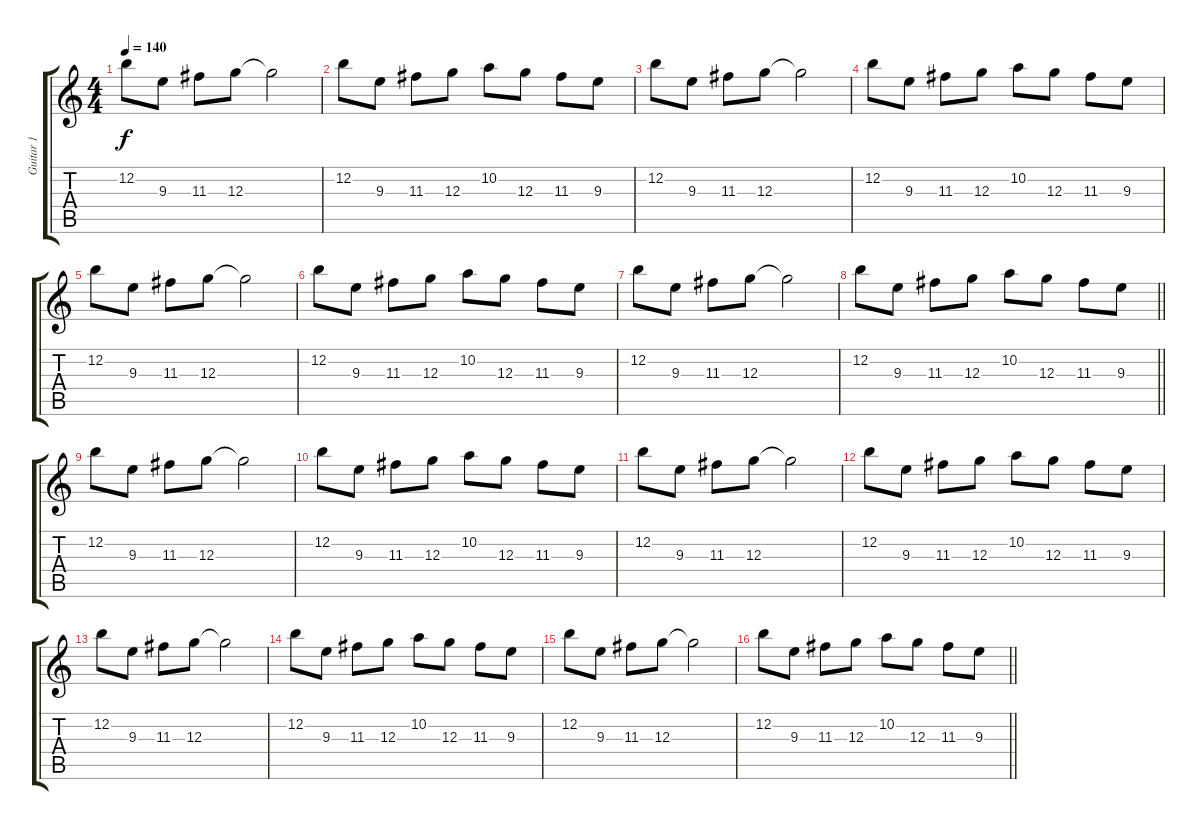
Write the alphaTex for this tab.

\track ("Guitar 1" "Guitar 1") {instrument distortionguitar}
\staff {score tabs}
\tuning (E4 B3 G3 D3 A2 E2) {hide}
\ts (4 4)
\tempo 140
\clef g2
\ks c
12.2.8{dy f} 9.3.8 11.3.8 12.3.8 12.3{t}.2 |
12.2.8 9.3.8 11.3.8 12.3.8 10.2.8 12.3.8 11.3.8 9.3.8 |
12.2.8 9.3.8 11.3.8 12.3.8 12.3{t}.2 |
12.2.8 9.3.8 11.3.8 12.3.8 10.2.8 12.3.8 11.3.8 9.3.8 |
12.2.8 9.3.8 11.3.8 12.3.8 12.3{t}.2 |
12.2.8 9.3.8 11.3.8 12.3.8 10.2.8 12.3.8 11.3.8 9.3.8 |
12.2.8 9.3.8 11.3.8 12.3.8 12.3{t}.2 |
\barLineRight lightlight
12.2.8 9.3.8 11.3.8 12.3.8 10.2.8 12.3.8 11.3.8 9.3.8 |
12.2.8 9.3.8 11.3.8 12.3.8 12.3{t}.2 |
12.2.8 9.3.8 11.3.8 12.3.8 10.2.8 12.3.8 11.3.8 9.3.8 |
12.2.8 9.3.8 11.3.8 12.3.8 12.3{t}.2 |
12.2.8 9.3.8 11.3.8 12.3.8 10.2.8 12.3.8 11.3.8 9.3.8 |
12.2.8 9.3.8 11.3.8 12.3.8 12.3{t}.2 |
12.2.8 9.3.8 11.3.8 12.3.8 10.2.8 12.3.8 11.3.8 9.3.8 |
12.2.8 9.3.8 11.3.8 12.3.8 12.3{t}.2 |
\barLineRight lightlight
12.2.8 9.3.8 11.3.8 12.3.8 10.2.8 12.3.8 11.3.8 9.3.8
